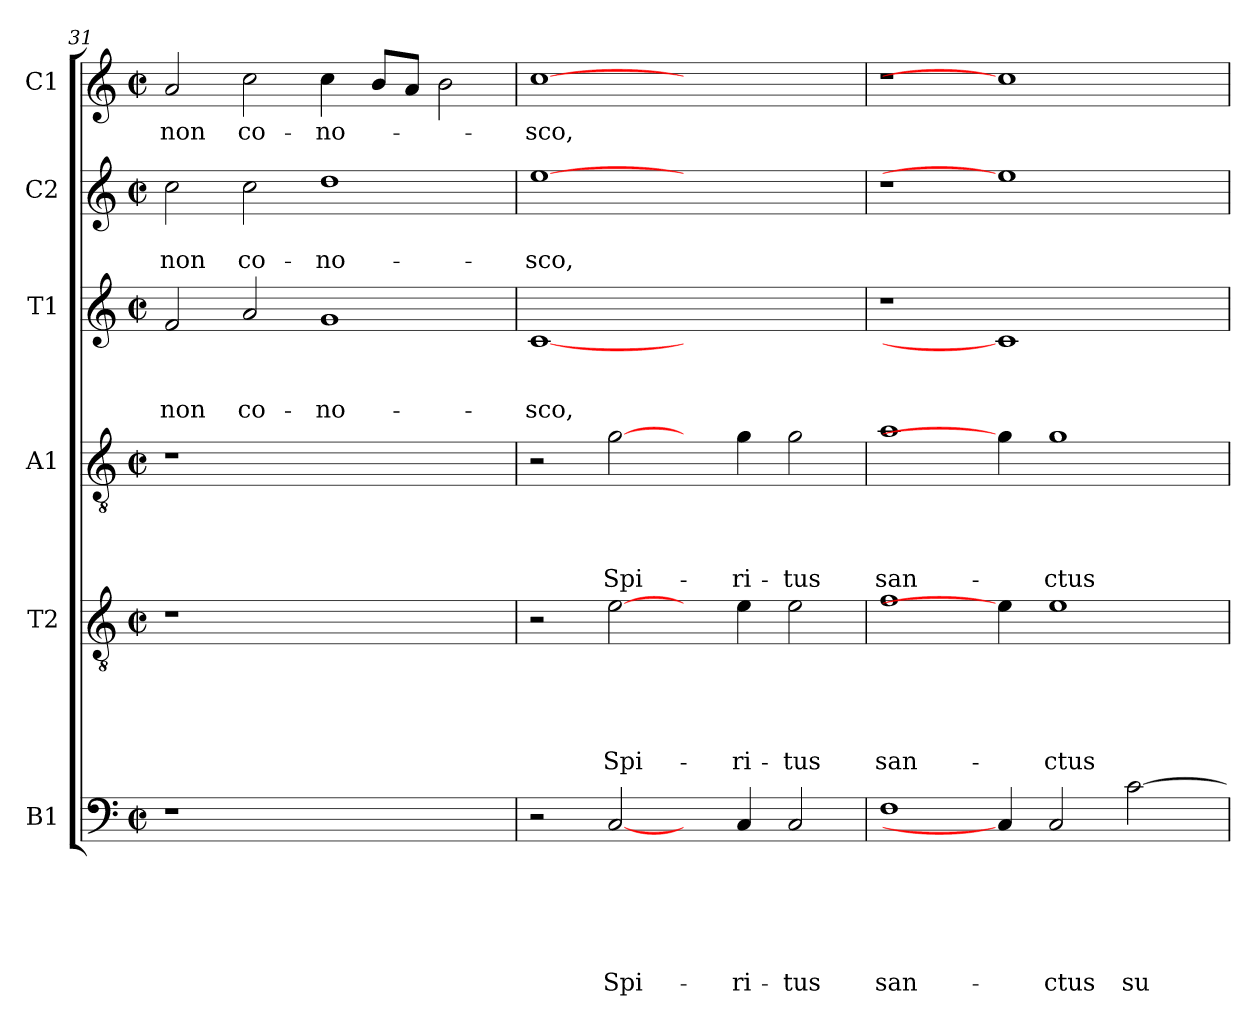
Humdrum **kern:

**kern	**text	**text	**text	**text	**text	**text	**kern	**text	**text	**text	**text	**text	**kern	**text	**text	**text	**text	**kern	**text	**text	**text	**kern	**text	**text	**kern	**text
*part6	*part6	*part6	*part6	*part6	*part6	*part6	*part5	*part5	*part5	*part5	*part5	*part5	*part4	*part4	*part4	*part4	*part4	*part3	*part3	*part3	*part3	*part2	*part2	*part2	*part1	*part1
*staff6	*staff6	*staff6	*staff6	*staff6	*staff6	*staff6	*staff5	*staff5	*staff5	*staff5	*staff5	*staff5	*staff4	*staff4	*staff4	*staff4	*staff4	*staff3	*staff3	*staff3	*staff3	*staff2	*staff2	*staff2	*staff1	*staff1
*I"B1	*	*	*	*	*	*	*I"T2	*	*	*	*	*	*I"A1	*	*	*	*	*I"T1	*	*	*	*I"C2	*	*	*I"C1	*
*clefF4	*	*	*	*	*	*	*clefGv2	*	*	*	*	*	*clefGv2	*	*	*	*	*clefG2	*	*	*	*clefG2	*	*	*clefG2	*
*k[]	*	*	*	*	*	*	*k[]	*	*	*	*	*	*k[]	*	*	*	*	*k[]	*	*	*	*k[]	*	*	*k[]	*
*C:	*	*	*	*	*	*	*C:	*	*	*	*	*	*C:	*	*	*	*	*C:	*	*	*	*C:	*	*	*C:	*
*M2/2	*	*	*	*	*	*	*M2/2	*	*	*	*	*	*M2/2	*	*	*	*	*M2/2	*	*	*	*M2/2	*	*	*M2/2	*
*met(c|)	*	*	*	*	*	*	*met(c|)	*	*	*	*	*	*met(c|)	*	*	*	*	*met(c|)	*	*	*	*met(c|)	*	*	*met(c|)	*
=31	=31	=31	=31	=31	=31	=31	=31	=31	=31	=31	=31	=31	=31	=31	=31	=31	=31	=31	=31	=31	=31	=31	=31	=31	=31	=31
!	!	!	!	!	!	!	!	!	!	!	!	!	!	!	!	!	!	!	!	!	!LO:LY:b	!	!	!LO:LY:b	!	!LO:LY:b
1r	.	.	.	.	.	.	1r	.	.	.	.	.	1r	.	.	.	.	2f/	.	.	non	2cc\	.	non	2a/	non
!	!	!	!	!	!	!	!	!	!	!	!	!	!	!	!	!	!	!	!	!	!LO:LY:b	!	!	!LO:LY:b	!	!LO:LY:b
.	.	.	.	.	.	.	.	.	.	.	.	.	.	.	.	.	.	2a/	.	.	co-	2cc\	.	co-	2cc\	co-
!	!	!	!	!	!	!	!	!	!	!	!	!	!	!	!	!	!	!	!	!	!LO:LY:b	!	!	!LO:LY:b	!	!LO:LY:b
1ryy	.	.	.	.	.	.	1ryy	.	.	.	.	.	1ryy	.	.	.	.	1g	.	.	-no-	1dd	.	-no-	4cc\	-no-
.	.	.	.	.	.	.	.	.	.	.	.	.	.	.	.	.	.	.	.	.	.	.	.	.	8b/L	.
.	.	.	.	.	.	.	.	.	.	.	.	.	.	.	.	.	.	.	.	.	.	.	.	.	8a/J	.
.	.	.	.	.	.	.	.	.	.	.	.	.	.	.	.	.	.	.	.	.	.	.	.	.	2b\	.
!!LO:PB:g=z
=32	=32	=32	=32	=32	=32	=32	=32	=32	=32	=32	=32	=32	=32	=32	=32	=32	=32	=32	=32	=32	=32	=32	=32	=32	=32	=32
!	!	!	!	!	!	!	!	!	!	!	!	!	!	!	!	!	!	!	!	!	!LO:LY:b	!	!	!LO:LY:b	!	!LO:LY:b
2r	.	.	.	.	.	.	2r	.	.	.	.	.	2r	.	.	.	.	[1c	.	.	-sco,	[1ee	.	-sco,	[1cc	-sco,
!	!	!	!	!	!	!LO:LY:b	!	!	!	!	!	!LO:LY:b	!	!	!	!	!LO:LY:b	!	!	!	!	!	!	!	!	!
[2C/	.	.	.	.	.	Spi-	[2e\	.	.	.	.	Spi-	[2g\	.	.	.	Spi-	.	.	.	.	.	.	.	.	.
4ryy	.	.	.	.	.	.	4ryy	.	.	.	.	.	4ryy	.	.	.	.	1ryy	.	.	.	1ryy	.	.	1ryy	.
!	!	!	!	!	!	!LO:LY:b	!	!	!	!	!	!LO:LY:b	!	!	!	!	!LO:LY:b	!	!	!	!	!	!	!	!	!
4C/	.	.	.	.	.	-ri-	4e\	.	.	.	.	-ri-	4g\	.	.	.	-ri-	.	.	.	.	.	.	.	.	.
!	!	!	!	!	!	!LO:LY:b	!	!	!	!	!	!LO:LY:b	!	!	!	!	!LO:LY:b	!	!	!	!	!	!	!	!	!
2C/	.	.	.	.	.	-tus	2e\	.	.	.	.	-tus	2g\	.	.	.	-tus	.	.	.	.	.	.	.	.	.
=33	=33	=33	=33	=33	=33	=33	=33	=33	=33	=33	=33	=33	=33	=33	=33	=33	=33	=33	=33	=33	=33	=33	=33	=33	=33	=33
!	!	!	!	!	!	!LO:LY:b	!	!	!	!	!	!LO:LY:b	!	!	!	!	!LO:LY:b	!	!	!	!	!	!	!	!	!
1F	.	.	.	.	.	san-	1f	.	.	.	.	san-	1a	.	.	.	san-	1r	.	.	.	1r	.	.	1r	.
4C/]	.	.	.	.	.	.	4e\]	.	.	.	.	.	4g\]	.	.	.	.	1c]	.	.	.	1ee]	.	.	1cc]	.
!	!	!	!	!	!	!LO:LY:b	!	!	!	!	!	!LO:LY:b	!	!	!	!	!LO:LY:b	!	!	!	!	!	!	!	!	!
2C/	.	.	.	.	.	-ctus	1e	.	.	.	.	-ctus	1g	.	.	.	-ctus	.	.	.	.	.	.	.	.	.
!	!	!	!	!	!	!LO:LY:b	!	!	!	!	!	!	!	!	!	!	!	!	!	!	!	!	!	!	!	!
[2c\	.	.	.	.	.	su-	.	.	.	.	.	.	.	.	.	.	.	.	.	.	.	.	.	.	.	.
.	.	.	.	.	.	.	.	.	.	.	.	.	.	.	.	.	.	4ryy	.	.	.	4ryy	.	.	4ryy	.
=	=	=	=	=	=	=	=	=	=	=	=	=	=	=	=	=	=	=	=	=	=	=	=	=	=	=
*-	*-	*-	*-	*-	*-	*-	*-	*-	*-	*-	*-	*-	*-	*-	*-	*-	*-	*-	*-	*-	*-	*-	*-	*-	*-	*-
